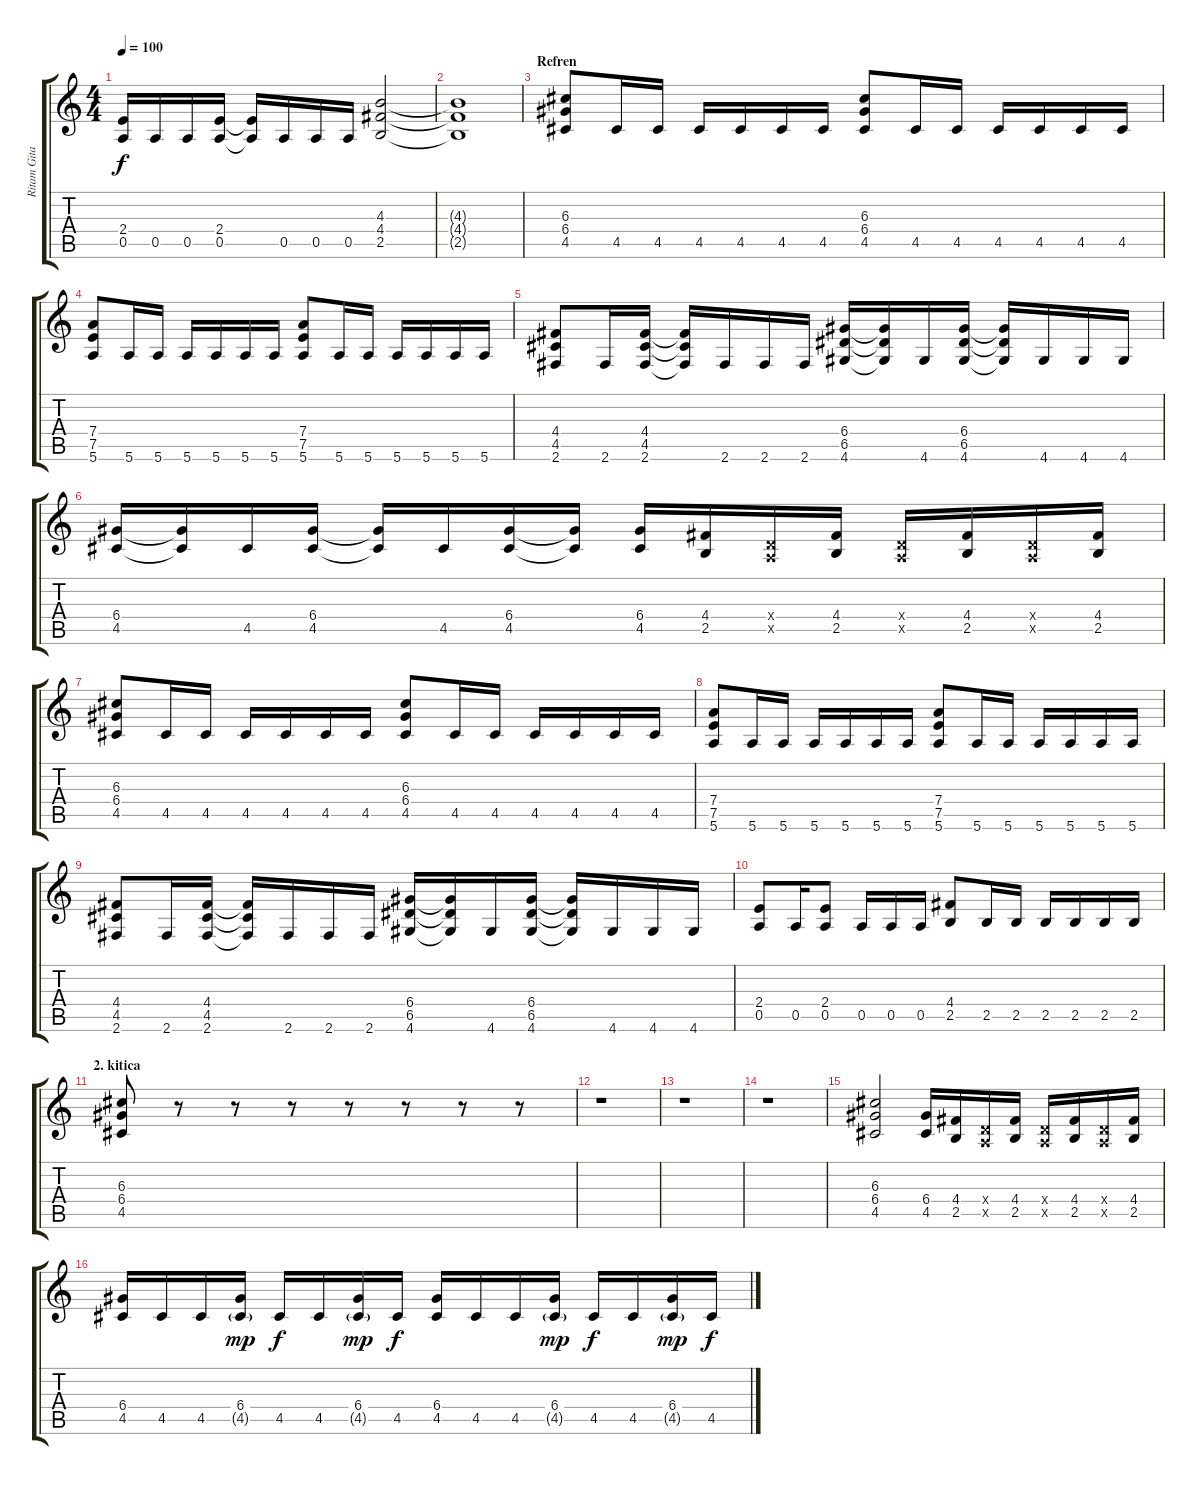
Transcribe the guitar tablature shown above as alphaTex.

\track ("Ritam Gitara" "Ritam Gita") {instrument distortionguitar}
\staff {score tabs}
\tuning (E4 B3 G3 D3 A2 E2) {hide}
\ts (4 4)
\tempo 100
\clef g2
\ks c
(2.4 0.5).16{dy f} 0.5.16 0.5.16 (2.4 0.5).16 (2.4{t} 0.5{t}).16 0.5.16 0.5.16 0.5.16 (4.3 4.4 2.5).2 |
(4.3{t} 4.4{t} 2.5{t}).1 |
\section ("" "Refren")
(6.3 6.4 4.5).8 4.5.16 4.5.16 4.5.16 4.5.16 4.5.16 4.5.16 (6.3 6.4 4.5).8 4.5.16 4.5.16 4.5.16 4.5.16 4.5.16 4.5.16 |
(7.4 7.5 5.6).8 5.6.16 5.6.16 5.6.16 5.6.16 5.6.16 5.6.16 (7.4 7.5 5.6).8 5.6.16 5.6.16 5.6.16 5.6.16 5.6.16 5.6.16 |
(4.4 4.5 2.6).8 2.6.16 (4.4 4.5 2.6).16 (4.4{t} 4.5{t} 2.6{t}).16 2.6.16 2.6.16 2.6.16 (6.4 6.5 4.6).16 (6.4{t} 6.5{t} 4.6{t}).16 4.6.16 (6.4 6.5 4.6).16 (6.4{t} 6.5{t} 4.6{t}).16 4.6.16 4.6.16 4.6.16 |
(6.4 4.5).16 (6.4{t} 4.5{t}).16 4.5.16 (6.4 4.5).16 (6.4{t} 4.5{t}).16 4.5.16 (6.4 4.5).16 (6.4{t} 4.5{t}).16 (6.4 4.5).16 (4.4 2.5).16 (0.4{x} 0.5{x}).16 (4.4 2.5).16 (0.4{x} 0.5{x}).16 (4.4 2.5).16 (0.4{x} 0.5{x}).16 (4.4 2.5).16 |
(6.3 6.4 4.5).8 4.5.16 4.5.16 4.5.16 4.5.16 4.5.16 4.5.16 (6.3 6.4 4.5).8 4.5.16 4.5.16 4.5.16 4.5.16 4.5.16 4.5.16 |
(7.4 7.5 5.6).8 5.6.16 5.6.16 5.6.16 5.6.16 5.6.16 5.6.16 (7.4 7.5 5.6).8 5.6.16 5.6.16 5.6.16 5.6.16 5.6.16 5.6.16 |
(4.4 4.5 2.6).8 2.6.16 (4.4 4.5 2.6).16 (4.4{t} 4.5{t} 2.6{t}).16 2.6.16 2.6.16 2.6.16 (6.4 6.5 4.6).16 (6.4{t} 6.5{t} 4.6{t}).16 4.6.16 (6.4 6.5 4.6).16 (6.4{t} 6.5{t} 4.6{t}).16 4.6.16 4.6.16 4.6.16 |
(2.4 0.5).8 0.5.16 (2.4 0.5).8 0.5.16 0.5.16 0.5.16 (4.4 2.5).8 2.5.16 2.5.16 2.5.16 2.5.16 2.5.16 2.5.16 |
\section ("" "2. kitica")
(6.3 6.4 4.5).8 r.8 r.8 r.8 r.8 r.8 r.8 r.8 |
r.1 |
r.1 |
r.1 |
(6.3 6.4 4.5).2 (6.4 4.5).16 (4.4 2.5).16 (0.4{x} 0.5{x}).16 (4.4 2.5).16 (0.4{x} 0.5{x}).16 (4.4 2.5).16 (0.4{x} 0.5{x}).16 (4.4 2.5).16 |
(6.4 4.5).16 4.5.16 4.5.16 (6.4 4.5{g}).16{dy mp} 4.5.16{dy f} 4.5.16 (6.4 4.5{g}).16{dy mp} 4.5.16{dy f} (6.4 4.5).16 4.5.16 4.5.16 (6.4 4.5{g}).16{dy mp} 4.5.16{dy f} 4.5.16 (6.4 4.5{g}).16{dy mp} 4.5.16{dy f}
